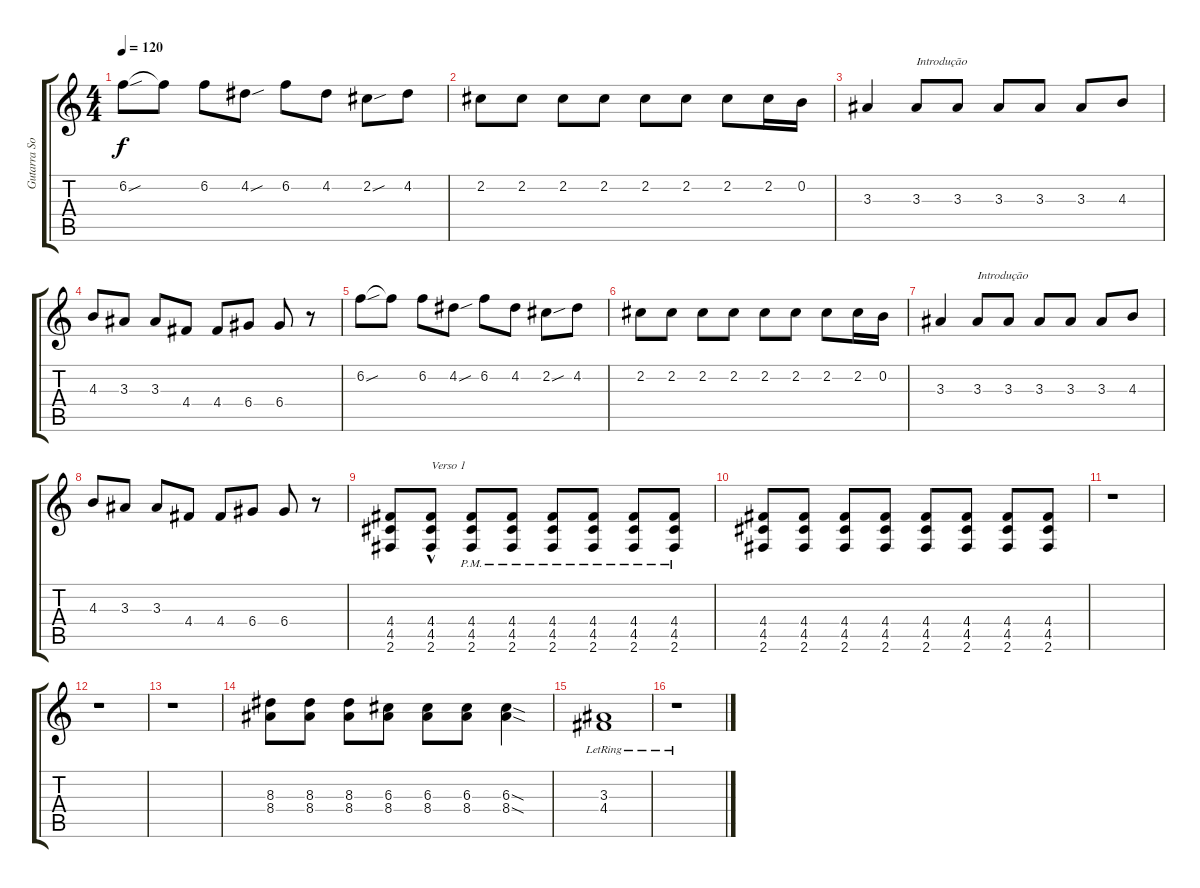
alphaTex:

\track ("Gutarra Solo" "Gutarra So") {instrument distortionguitar}
\staff {score tabs}
\tuning (E4 B3 G3 D3 A2 E2) {hide}
\ts (4 4)
\tempo 120
\clef g2
\ks c
6.2{sou}.8{dy f instrument distortionguitar} 6.2{t}.8 6.2.8 4.2{sou}.8 6.2.8 4.2.8 2.2{sou}.8 4.2.8 |
2.2.8 2.2.8 2.2.8 2.2.8 2.2.8 2.2.8 2.2.8 2.2.16 0.2.16 |
3.3.4 3.3.8{txt "Introdução "} 3.3.8 3.3.8 3.3.8 3.3.8 4.3.8 |
4.3.8 3.3.8 3.3.8 4.4.8 4.4.8 6.4.8 6.4.8 r.8 |
6.2{sou}.8 6.2{t}.8 6.2.8 4.2{sou}.8 6.2.8 4.2.8 2.2{sou}.8 4.2.8 |
2.2.8 2.2.8 2.2.8 2.2.8 2.2.8 2.2.8 2.2.8 2.2.16 0.2.16 |
3.3.4 3.3.8{txt "Introdução "} 3.3.8 3.3.8 3.3.8 3.3.8 4.3.8 |
4.3.8 3.3.8 3.3.8 4.4.8 4.4.8 6.4.8 6.4.8 r.8 |
(4.4 4.5 2.6).8{instrument distortionguitar} (4.4 4.5{hac} 2.6{hac}).8{txt "Verso 1"} (4.4{pm} 4.5{pm} 2.6{pm}).8 (4.4{pm} 4.5{pm} 2.6{pm}).8 (4.4{pm} 4.5{pm} 2.6{pm}).8 (4.4{pm} 4.5{pm} 2.6{pm}).8 (4.4{pm} 4.5{pm} 2.6{pm}).8 (4.4{pm} 4.5{pm} 2.6{pm}).8 |
(4.4 4.5 2.6).8 (4.4 4.5 2.6).8 (4.4 4.5 2.6).8 (4.4 4.5 2.6).8 (4.4 4.5 2.6).8 (4.4 4.5 2.6).8 (4.4 4.5 2.6).8 (4.4 4.5 2.6).8 |
r.1 |
r.1 |
r.1 |
(8.3 8.4).8 (8.3 8.4).8 (8.3 8.4).8 (6.3 8.4).8 (6.3 8.4).8 (6.3 8.4).8 (6.3{sod} 8.4{sod}).4 |
(3.3{lr} 4.4{lr}).1 |
r.1
